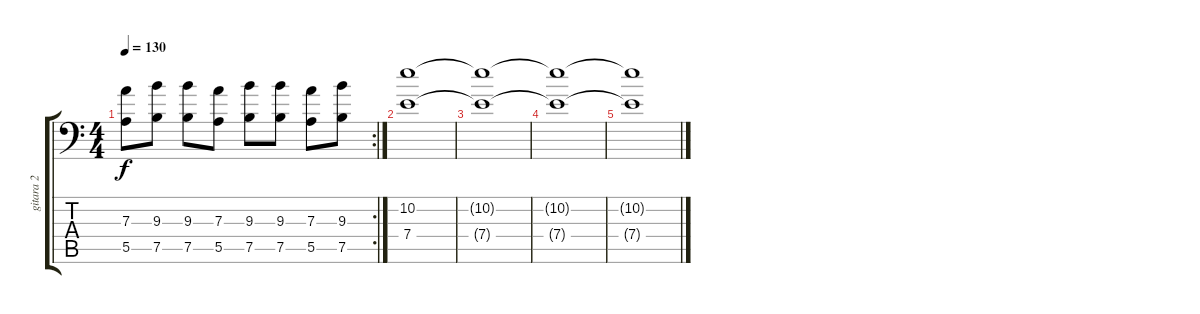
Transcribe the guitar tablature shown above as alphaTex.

\track ("gitara 2" "gitara 2") {instrument distortionguitar}
\staff {score tabs}
\tuning (B3 Gb3 D3 A2 E2 A1) {hide}
\rc 2
\ts (4 4)
\tempo 130
\clef f4
\ks c
(7.3 5.5).8{dy f} (9.3 7.5).8 (9.3 7.5).8 (7.3 5.5).8 (9.3 7.5).8 (9.3 7.5).8 (7.3 5.5).8 (9.3 7.5).8 |
(10.2 7.4).1{volume 0} |
(10.2{t} 7.4{t}).1 |
(10.2{t} 7.4{t}).1 |
(10.2{t} 7.4{t}).1
